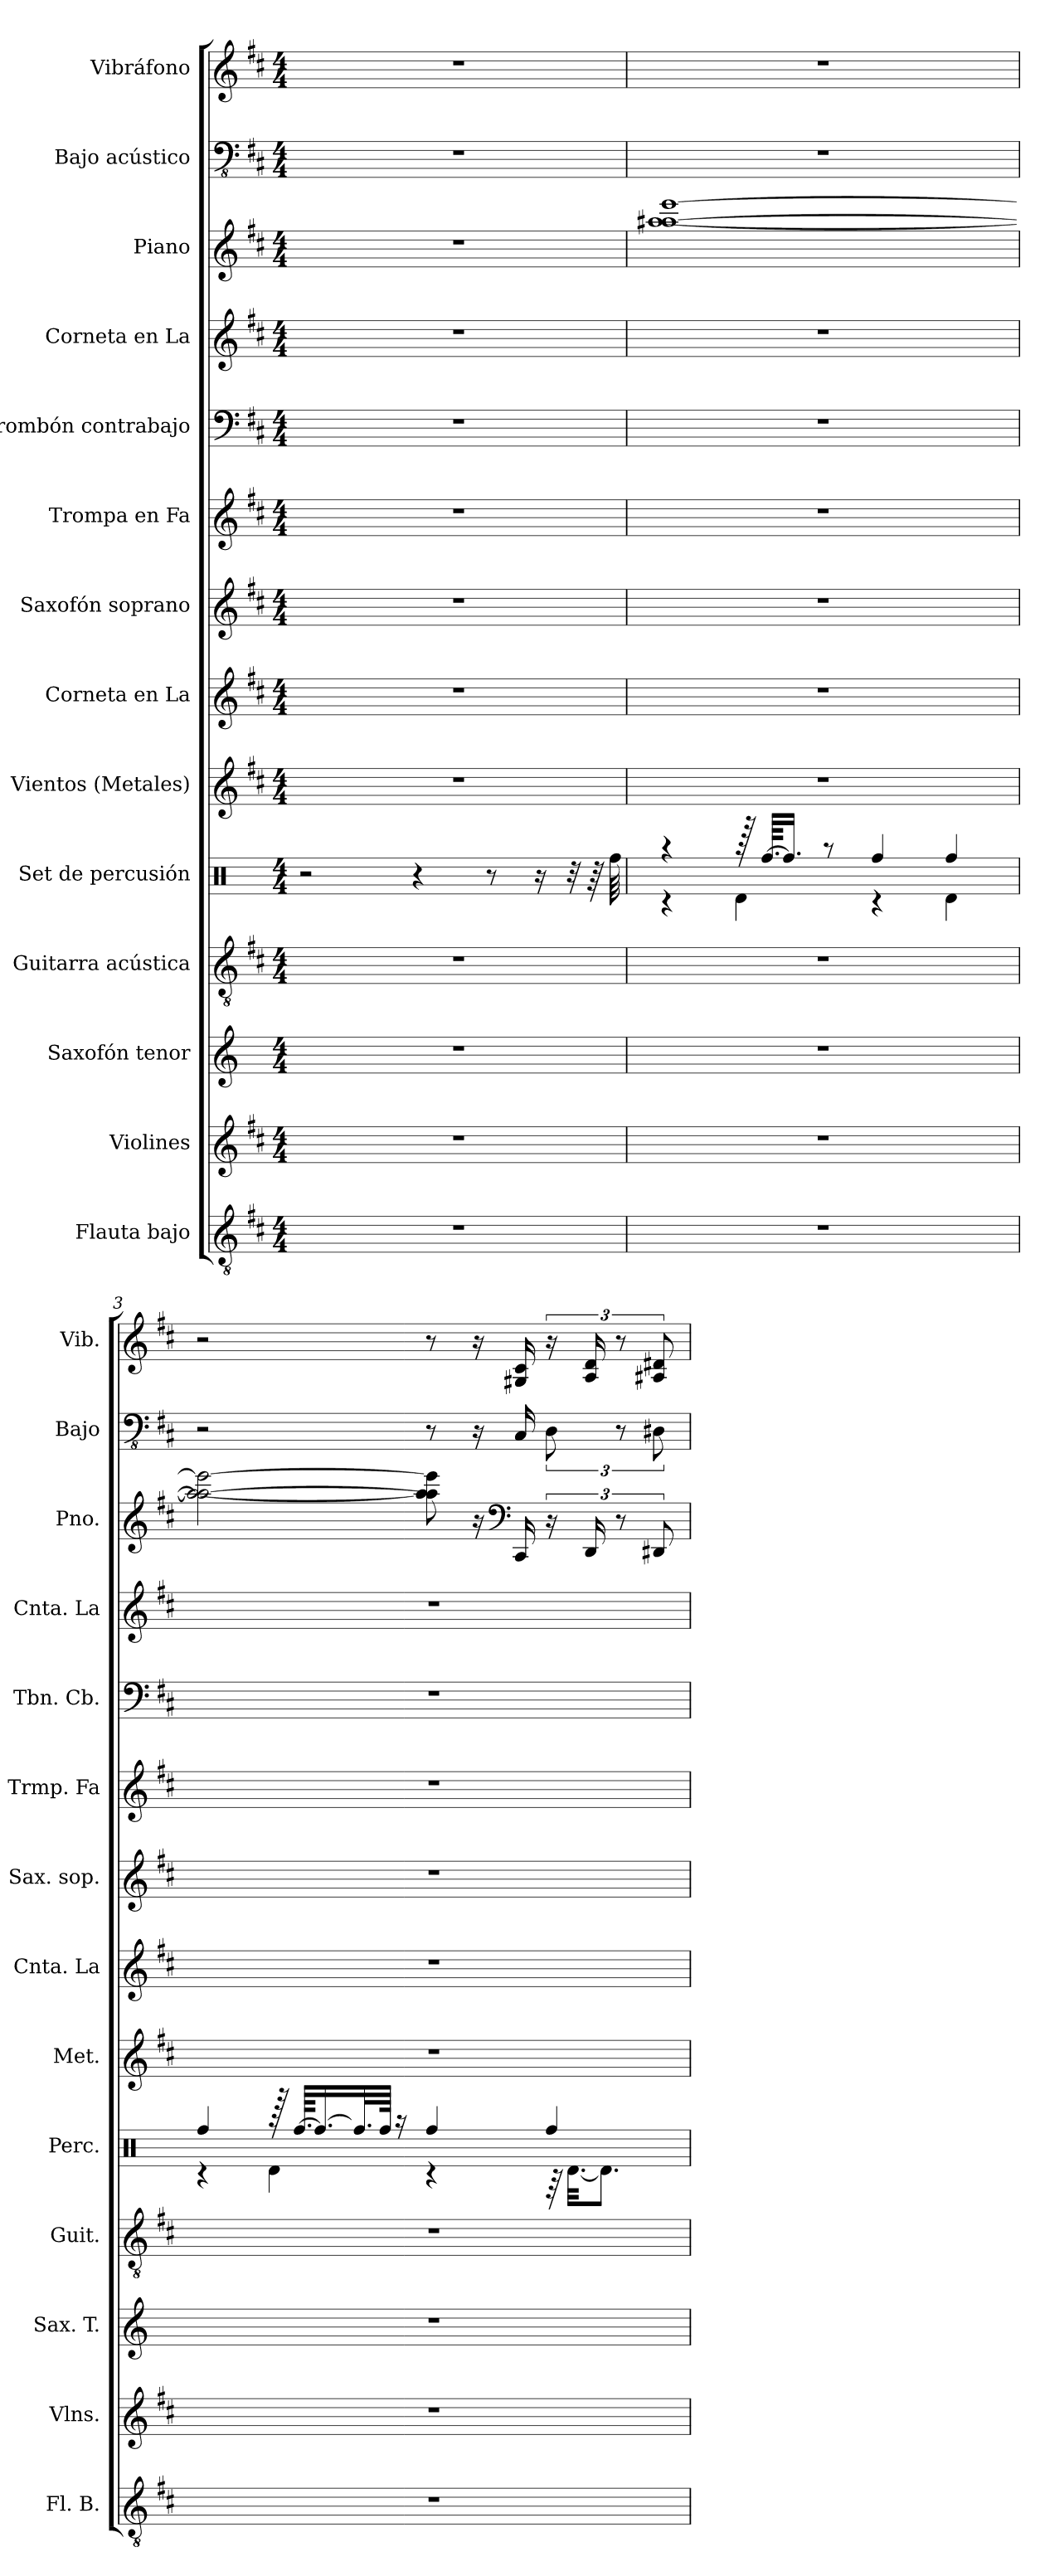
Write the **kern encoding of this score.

**kern	**kern	**kern	**kern	**kern	**kern	**kern	**kern	**kern	**kern	**kern	**kern	**kern	**kern
*part14	*part13	*part12	*part11	*part10	*part9	*part8	*part7	*part6	*part5	*part4	*part3	*part2	*part1
*staff14	*staff13	*staff12	*staff11	*staff10	*staff9	*staff8	*staff7	*staff6	*staff5	*staff4	*staff3	*staff2	*staff1
*I"Flauta bajo	*I"Violines	*I"Saxofón tenor	*I"Guitarra acústica	*I"Set de percusión	*I"Vientos (Metales)	*I"Corneta en La	*I"Saxofón soprano	*I"Trompa en Fa	*I"Trombón contrabajo	*I"Corneta en La	*I"Piano	*I"Bajo acústico	*I"Vibráfono
*I'Fl. B.	*I'Vlns.	*I'Sax. T.	*I'Guit.	*I'Perc.	*I'Met.	*I'Cnta. La	*I'Sax. sop.	*I'Trmp. Fa	*I'Tbn. Cb.	*I'Cnta. La	*I'Pno.	*I'Bajo	*I'Vib.
*clefGv2	*clefG2	*clefG2	*clefGv2	*clefX	*clefG2	*clefG2	*clefG2	*clefG2	*clefF4	*clefG2	*clefG2	*clefFv4	*clefG2
*	*	*ITrd8c14	*	*	*	*ITrd2c3	*ITrd1c2	*ITrd4c7	*	*ITrd2c3	*	*	*
*k[f#c#]	*k[f#c#]	*k[]	*k[f#c#]	*k[]	*k[f#c#]	*k[f#c#g#d#a#]	*k[]	*k[f#]	*k[f#c#]	*k[f#c#g#d#a#]	*k[f#c#]	*k[f#c#]	*k[f#c#]
*M4/4	*M4/4	*M4/4	*M4/4	*M4/4	*M4/4	*M4/4	*M4/4	*M4/4	*M4/4	*M4/4	*M4/4	*M4/4	*M4/4
*MM120	*MM120	*MM120	*MM120	*MM120	*MM120	*MM120	*MM120	*MM120	*MM120	*MM120	*MM120	*MM120	*MM120
=1	=1	=1	=1	=1	=1	=1	=1	=1	=1	=1	=1	=1	=1
1r	1r	1r	1r	2r	1r	1r	1r	1r	1r	1r	1r	1r	1r
.	.	.	.	4r	.	.	.	.	.	.	.	.	.
.	.	.	.	8r	.	.	.	.	.	.	.	.	.
.	.	.	.	16r	.	.	.	.	.	.	.	.	.
.	.	.	.	32r	.	.	.	.	.	.	.	.	.
.	.	.	.	64r	.	.	.	.	.	.	.	.	.
.	.	.	.	64Rff\	.	.	.	.	.	.	.	.	.
=2	=2	=2	=2	=2	=2	=2	=2	=2	=2	=2	=2	=2	=2
*	*	*	*	*^	*	*	*	*	*	*	*	*	*
1r	1r	1r	1r	4r	4r	1r	1r	1r	1r	1r	1r	[1aa [1aa#X [1eee	1r	1r
.	.	.	.	128r	4Rd\	.	.	.	.	.	.	.	.	.
.	.	.	.	[64.Rff/KKLL	.	.	.	.	.	.	.	.	.	.
.	.	.	.	16.Rff/JJ]	.	.	.	.	.	.	.	.	.	.
.	.	.	.	8r	.	.	.	.	.	.	.	.	.	.
.	.	.	.	4Rff/	4r	.	.	.	.	.	.	.	.	.
.	.	.	.	4Rff/	4Rd\	.	.	.	.	.	.	.	.	.
!!LO:PB:g=z
=3	=3	=3	=3	=3	=3	=3	=3	=3	=3	=3	=3	=3	=3	=3
1r	1r	1r	1r	4Rff/	4r	1r	1r	1r	1r	1r	1r	2aa\_ 2aa#\_ 2eee\_	2r	2r
.	.	.	.	128r	4Rd\	.	.	.	.	.	.	.	.	.
.	.	.	.	[64.Rff/KKLL	.	.	.	.	.	.	.	.	.	.
.	.	.	.	16.Rff/_	.	.	.	.	.	.	.	.	.	.
.	.	.	.	32.Rff/L]	.	.	.	.	.	.	.	.	.	.
.	.	.	.	64Rff/JJJk	.	.	.	.	.	.	.	.	.	.
.	.	.	.	16r	.	.	.	.	.	.	.	.	.	.
.	.	.	.	4Rff/	4r	.	.	.	.	.	.	8aa\] 8aa#\] 8eee\]	8r	8r
.	.	.	.	.	.	.	.	.	.	.	.	16r	16r	16r
*	*	*	*	*	*	*	*	*	*	*	*	*clefF4	*	*
.	.	.	.	.	.	.	.	.	.	.	.	16CC#/	16CC#/	16G#X/ 16c#/
.	.	.	.	4Rff/	64r	.	.	.	.	.	.	24r	12DD\	24r
.	.	.	.	.	[32.Rd\KKL	.	.	.	.	.	.	.	.	.
.	.	.	.	.	.	.	.	.	.	.	.	24DD/	.	24A/ 24d/
.	.	.	.	.	8.Rd\J]	.	.	.	.	.	.	.	.	.
.	.	.	.	.	.	.	.	.	.	.	.	12r	12r	12r
.	.	.	.	.	.	.	.	.	.	.	.	12DD#X/	12DD#X\	12A#X/ 12d#X/
*	*	*	*	*v	*v	*	*	*	*	*	*	*	*	*
=	=	=	=	=	=	=	=	=	=	=	=	=	=
*-	*-	*-	*-	*-	*-	*-	*-	*-	*-	*-	*-	*-	*-
